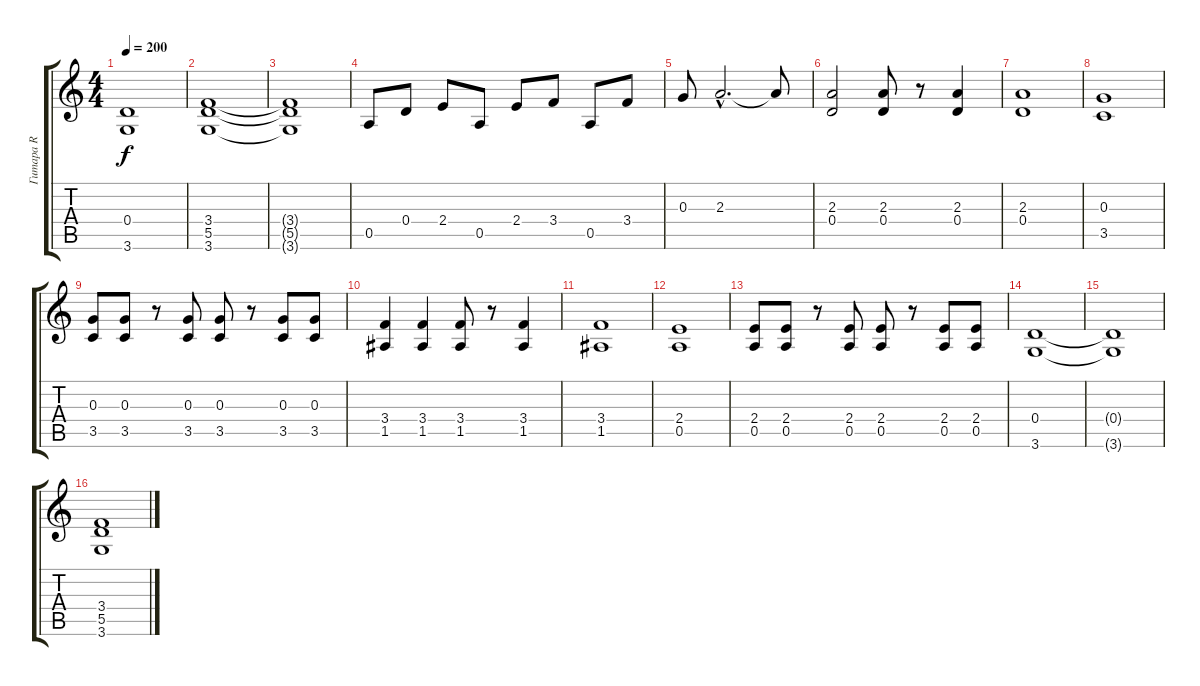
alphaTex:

\track ("Гитара R" "Гитара R") {instrument overdrivenguitar}
\staff {score tabs}
\tuning (E4 B3 G3 D3 A2 E2) {hide}
\ts (4 4)
\tempo 200
\clef g2
\ks c
(0.4{t} 3.6{t}).1{dy f} |
(3.4 5.5 3.6).1 |
(3.4{t} 5.5{t} 3.6{t}).1 |
0.5.8 0.4.8 2.4.8 0.5.8 2.4.8 3.4.8 0.5.8 3.4.8 |
0.3.8 2.3{hac}.2{d} 2.3{t}.8 |
(2.3 0.4).2{volume 12} (2.3 0.4).8 r.8 (2.3 0.4).4 |
(2.3 0.4).1 |
(0.3 3.5).1 |
(0.3 3.5).8 (0.3 3.5).8 r.8 (0.3 3.5).8 (0.3 3.5).8 r.8 (0.3 3.5).8 (0.3 3.5).8 |
(3.4 1.5).4 (3.4 1.5).4 (3.4 1.5).8 r.8 (3.4 1.5).4 |
(3.4 1.5).1 |
(2.4 0.5).1 |
(2.4 0.5).8 (2.4 0.5).8 r.8 (2.4 0.5).8 (2.4 0.5).8 r.8 (2.4 0.5).8 (2.4 0.5).8 |
(0.4 3.6).1 |
(0.4{t} 3.6{t}).1 |
(3.4 5.5 3.6).1
